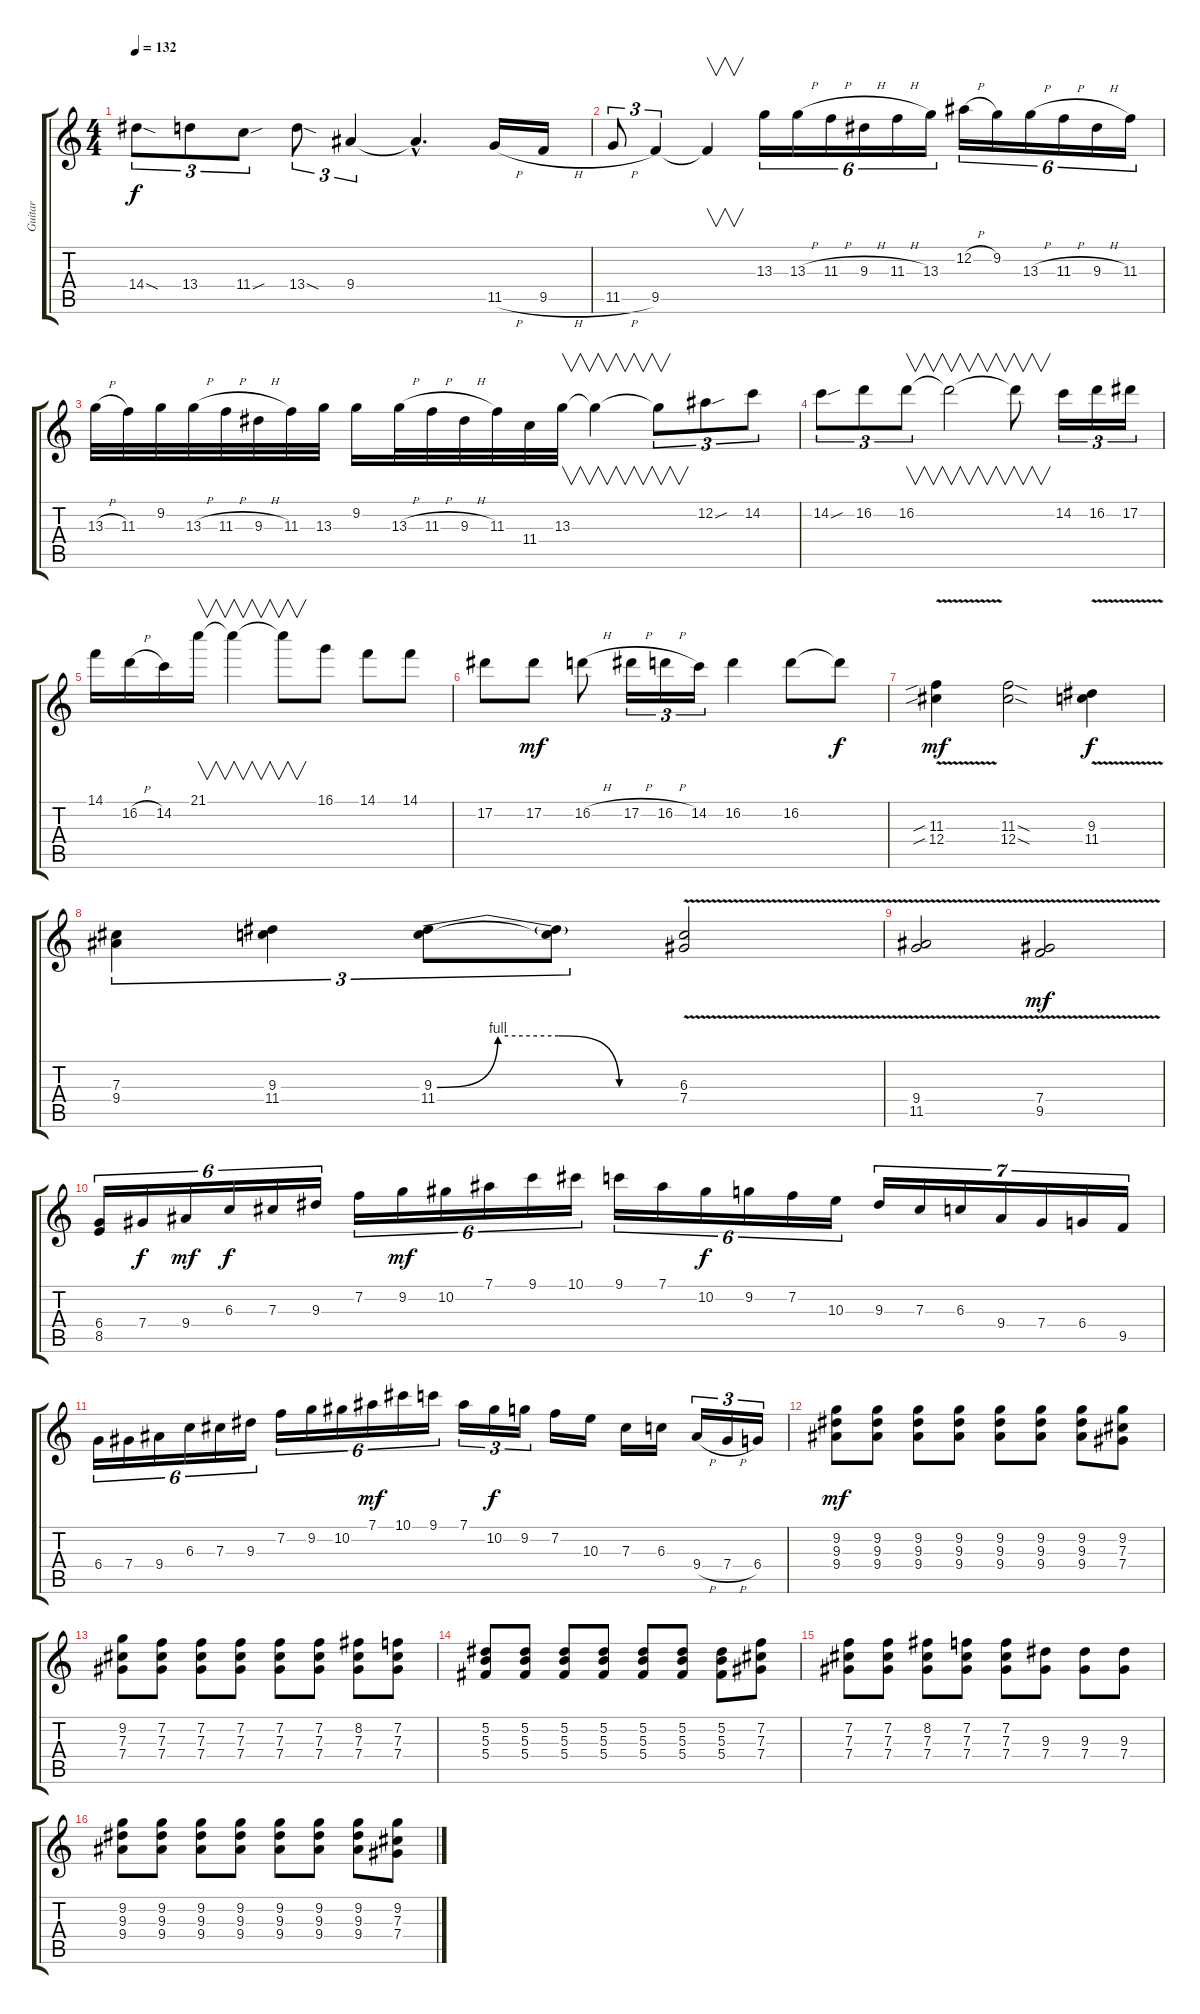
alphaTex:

\track ("Guitar" "Guitar") {instrument distortionguitar}
\staff {score tabs}
\tuning (Eb4 Bb3 Gb3 Db3 Ab2 Eb2) {hide}
\ts (4 4)
\tempo 132
\clef g2
\ks c
14.4{sod}.8{tu (3 2) dy f} 13.4.8{tu (3 2)} 11.4{sou}.8{tu (3 2)} 13.4{sod}.8{tu (3 2)} 9.4.4{tu (3 2)} 9.4{hac t}.4{d} 11.5{h}.16 9.5{h}.16 |
11.5{h}.8{tu (3 2)} 9.5.4{tu (3 2)} 9.5{t}.4{v} 13.3.16{tu (6 4)} 13.3{h}.16{tu (6 4)} 11.3{h}.16{tu (6 4)} 9.3{h}.16{tu (6 4)} 11.3{h}.16{tu (6 4)} 13.3.16{tu (6 4)} 12.2{h}.16{tu (6 4)} 9.2.16{tu (6 4)} 13.3{h}.16{tu (6 4)} 11.3{h}.16{tu (6 4)} 9.3{h}.16{tu (6 4)} 11.3.16{tu (6 4)} |
13.3{h}.32 11.3.32 9.2.32 13.3{h}.32 11.3{h}.32 9.3{h}.32 11.3.32 13.3.32 9.2.16 13.3{h}.32 11.3{h}.32 9.3{h}.32 11.3.32 11.4.32 13.3.32{v} 13.3{t}.4{v} 13.3{t}.8{v tu (3 2)} 12.2{sou}.8{tu (3 2)} 14.2.8{tu (3 2)} |
14.2{sou}.8{tu (3 2)} 16.2.8{tu (3 2)} 16.2.8{v tu (3 2)} 16.2{t}.2{v} 16.2{t}.8{v} 14.2.16{tu (3 2)} 16.2.16{tu (3 2)} 17.2.16{tu (3 2)} |
14.1.16 16.2{h}.16 14.2.16 21.1.16{v} 21.1{t}.4{v} 21.1{t}.8{v} 16.1.8 14.1.8 14.1.8 |
17.2.8 17.2.8{dy mf} 16.2{h}.8 17.2{h}.16{tu (3 2)} 16.2{h}.16{tu (3 2)} 14.2.16{tu (3 2)} 16.2.4 16.2.8 16.2{t}.8{dy f} |
(11.3{v sib} 12.4{sib}).4{dy mf} (11.3{sod} 12.4{sod}).2 (9.3{v} 11.4).4{dy f} |
(7.3 9.4).4{tu (3 2)} (9.3 11.4).4{tu (3 2)} (9.3{be (custom 0 0 15 4 30 4 45 0 60 0)} 11.4).8{tu (3 2)} (9.3{t} 11.4{t}).8{tu (3 2)} (6.3{v} 7.4).2 |
(9.4{v} 11.5).2 (7.4{v} 9.5).2{dy mf} |
(6.4 8.5).16{tu (6 4)} 7.4.16{tu (6 4) dy f} 9.4.16{tu (6 4) dy mf} 6.3.16{tu (6 4) dy f} 7.3.16{tu (6 4)} 9.3.16{tu (6 4)} 7.2.16{tu (6 4)} 9.2.16{tu (6 4) dy mf} 10.2.16{tu (6 4)} 7.1.16{tu (6 4)} 9.1.16{tu (6 4)} 10.1.16{tu (6 4)} 9.1.16{tu (6 4)} 7.1.16{tu (6 4)} 10.2.16{tu (6 4) dy f} 9.2.16{tu (6 4)} 7.2.16{tu (6 4)} 10.3.16{tu (6 4)} 9.3.16{tu (7 4)} 7.3.16{tu (7 4)} 6.3.16{tu (7 4)} 9.4.16{tu (7 4)} 7.4.16{tu (7 4)} 6.4.16{tu (7 4)} 9.5.16{tu (7 4)} |
6.4.16{tu (6 4)} 7.4.16{tu (6 4)} 9.4.16{tu (6 4)} 6.3.16{tu (6 4)} 7.3.16{tu (6 4)} 9.3.16{tu (6 4)} 7.2.16{tu (6 4)} 9.2.16{tu (6 4)} 10.2.16{tu (6 4)} 7.1.16{tu (6 4) dy mf} 10.1.16{tu (6 4)} 9.1.16{tu (6 4)} 7.1.16{tu (3 2)} 10.2.16{tu (3 2) dy f} 9.2.16{tu (3 2)} 7.2.16 10.3.16 7.3.16 6.3.16 9.4{h}.16{tu (3 2)} 7.4{h}.16{tu (3 2)} 6.4.16{tu (3 2)} |
(9.2 9.3 9.4).8{dy mf} (9.2 9.3 9.4).8 (9.2 9.3 9.4).8 (9.2 9.3 9.4).8 (9.2 9.3 9.4).8 (9.2 9.3 9.4).8 (9.2 9.3 9.4).8 (9.2 7.3 7.4).8 |
(9.2 7.3 7.4).8 (7.2 7.3 7.4).8 (7.2 7.3 7.4).8 (7.2 7.3 7.4).8 (7.2 7.3 7.4).8 (7.2 7.3 7.4).8 (8.2 7.3 7.4).8 (7.2 7.3 7.4).8 |
(5.2 5.3 5.4).8 (5.2 5.3 5.4).8 (5.2 5.3 5.4).8 (5.2 5.3 5.4).8 (5.2 5.3 5.4).8 (5.2 5.3 5.4).8 (5.2 5.3 5.4).8 (7.2 7.3 7.4).8 |
(7.2 7.3 7.4).8 (7.2 7.3 7.4).8 (8.2 7.3 7.4).8 (7.2 7.3 7.4).8 (7.2 7.3 7.4).8 (9.3 7.4).8 (9.3 7.4).8 (9.3 7.4).8 |
(9.2 9.3 9.4).8 (9.2 9.3 9.4).8 (9.2 9.3 9.4).8 (9.2 9.3 9.4).8 (9.2 9.3 9.4).8 (9.2 9.3 9.4).8 (9.2 9.3 9.4).8 (9.2 7.3 7.4).8
